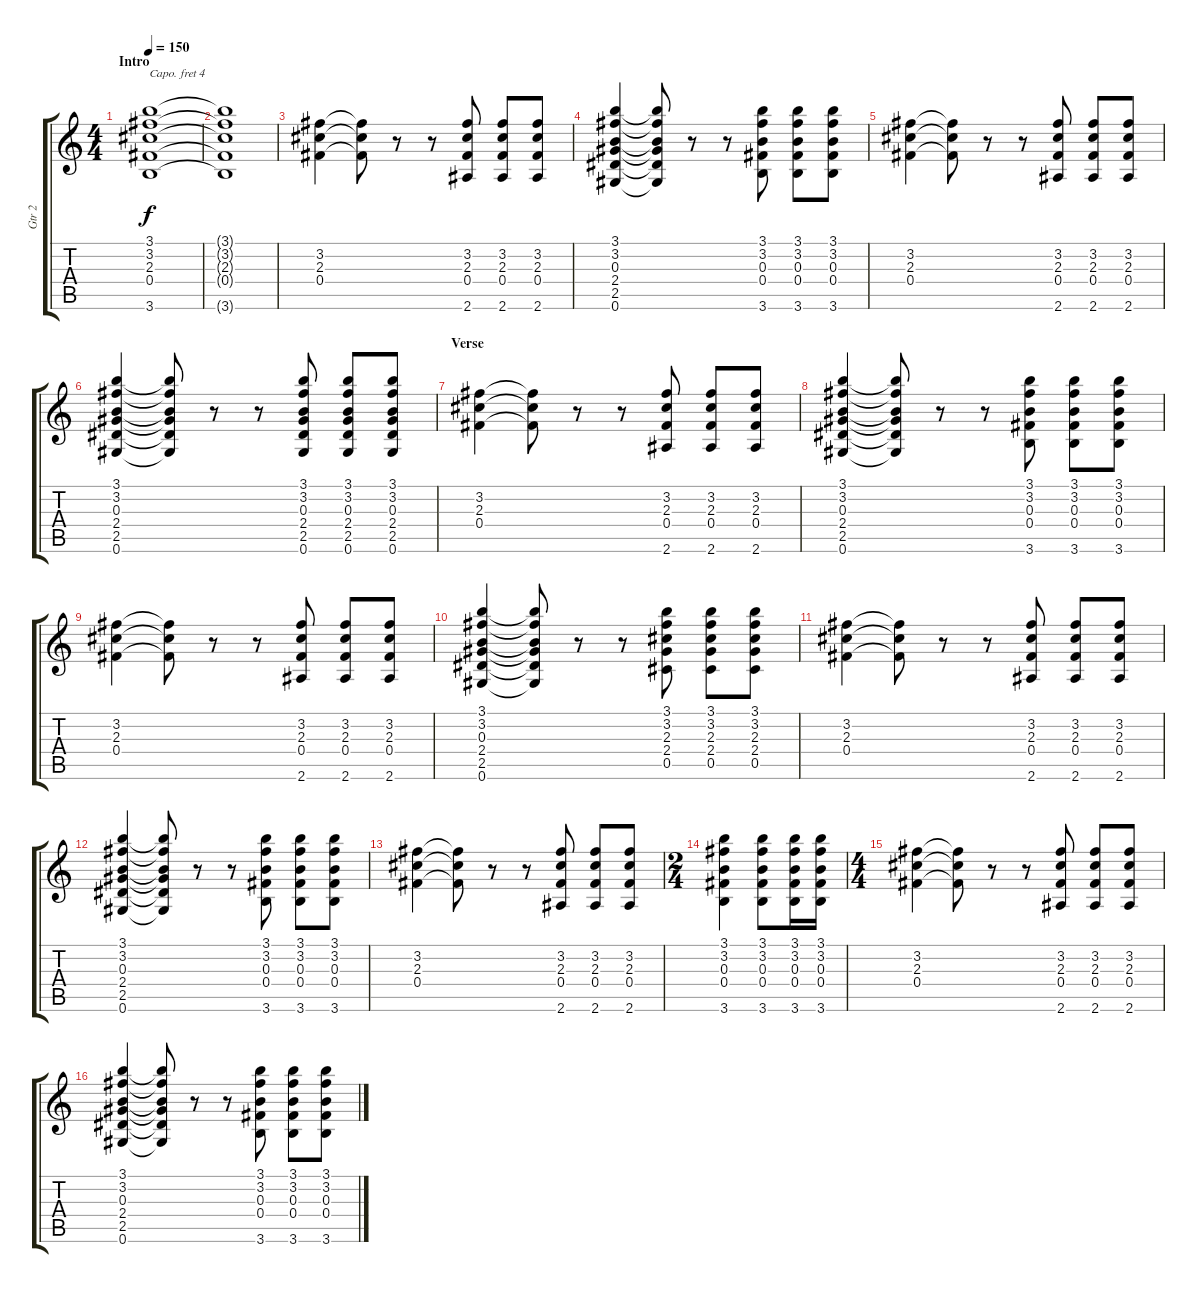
\track ("Gtr 2" "Gtr 2") {instrument acousticguitarsteel}
\staff {score tabs}
\capo 4
\tuning (E4 B3 G3 D3 A2 E2) {hide}
\ts (4 4)
\section ("" "Intro")
\tempo 150
\clef g2
\ks c
(3.1 3.2 2.3 0.4 3.6).1{dy f instrument acousticguitarsteel} |
(3.1{t} 3.2{t} 2.3{t} 0.4{t} 3.6{t}).1 |
(3.2 2.3 0.4).4 (3.2{t} 2.3{t} 0.4{t}).8 r.8 r.8 (3.2 2.3 0.4 2.6).8 (3.2 2.3 0.4 2.6).8 (3.2 2.3 0.4 2.6).8 |
(3.1 3.2 0.3 2.4 2.5 0.6).4 (3.1{t} 3.2{t} 0.3{t} 2.4{t} 2.5{t} 0.6{t}).8 r.8 r.8 (3.1 3.2 0.3 0.4 3.6).8 (3.1 3.2 0.3 0.4 3.6).8 (3.1 3.2 0.3 0.4 3.6).8 |
(3.2 2.3 0.4).4 (3.2{t} 2.3{t} 0.4{t}).8 r.8 r.8 (3.2 2.3 0.4 2.6).8 (3.2 2.3 0.4 2.6).8 (3.2 2.3 0.4 2.6).8 |
(3.1 3.2 0.3 2.4 2.5 0.6).4 (3.1{t} 3.2{t} 0.3{t} 2.4{t} 2.5{t} 0.6{t}).8 r.8 r.8 (3.1 3.2 0.3 2.4 2.5 0.6).8 (3.1 3.2 0.3 2.4 2.5 0.6).8 (3.1 3.2 0.3 2.4 2.5 0.6).8 |
\section ("" "Verse")
(3.2 2.3 0.4).4 (3.2{t} 2.3{t} 0.4{t}).8 r.8 r.8 (3.2 2.3 0.4 2.6).8 (3.2 2.3 0.4 2.6).8 (3.2 2.3 0.4 2.6).8 |
(3.1 3.2 0.3 2.4 2.5 0.6).4 (3.1{t} 3.2{t} 0.3{t} 2.4{t} 2.5{t} 0.6{t}).8 r.8 r.8 (3.1 3.2 0.3 0.4 3.6).8 (3.1 3.2 0.3 0.4 3.6).8 (3.1 3.2 0.3 0.4 3.6).8 |
(3.2 2.3 0.4).4 (3.2{t} 2.3{t} 0.4{t}).8 r.8 r.8 (3.2 2.3 0.4 2.6).8 (3.2 2.3 0.4 2.6).8 (3.2 2.3 0.4 2.6).8 |
(3.1 3.2 0.3 2.4 2.5 0.6).4 (3.1{t} 3.2{t} 0.3{t} 2.4{t} 2.5{t} 0.6{t}).8 r.8 r.8 (3.1 3.2 2.3 2.4 0.5).8 (3.1 3.2 2.3 2.4 0.5).8 (3.1 3.2 2.3 2.4 0.5).8 |
(3.2 2.3 0.4).4 (3.2{t} 2.3{t} 0.4{t}).8 r.8 r.8 (3.2 2.3 0.4 2.6).8 (3.2 2.3 0.4 2.6).8 (3.2 2.3 0.4 2.6).8 |
(3.1 3.2 0.3 2.4 2.5 0.6).4 (3.1{t} 3.2{t} 0.3{t} 2.4{t} 2.5{t} 0.6{t}).8 r.8 r.8 (3.1 3.2 0.3 0.4 3.6).8 (3.1 3.2 0.3 0.4 3.6).8 (3.1 3.2 0.3 0.4 3.6).8 |
(3.2 2.3 0.4).4 (3.2{t} 2.3{t} 0.4{t}).8 r.8 r.8 (3.2 2.3 0.4 2.6).8 (3.2 2.3 0.4 2.6).8 (3.2 2.3 0.4 2.6).8 |
\ts (2 4)
(3.1 3.2 0.3 0.4 3.6).4 (3.1 3.2 0.3 0.4 3.6).8 (3.1 3.2 0.3 0.4 3.6).16 (3.1 3.2 0.3 0.4 3.6).16 |
\ts (4 4)
(3.2 2.3 0.4).4 (3.2{t} 2.3{t} 0.4{t}).8 r.8 r.8 (3.2 2.3 0.4 2.6).8 (3.2 2.3 0.4 2.6).8 (3.2 2.3 0.4 2.6).8 |
(3.1 3.2 0.3 2.4 2.5 0.6).4 (3.1{t} 3.2{t} 0.3{t} 2.4{t} 2.5{t} 0.6{t}).8 r.8 r.8 (3.1 3.2 0.3 0.4 3.6).8 (3.1 3.2 0.3 0.4 3.6).8 (3.1 3.2 0.3 0.4 3.6).8
